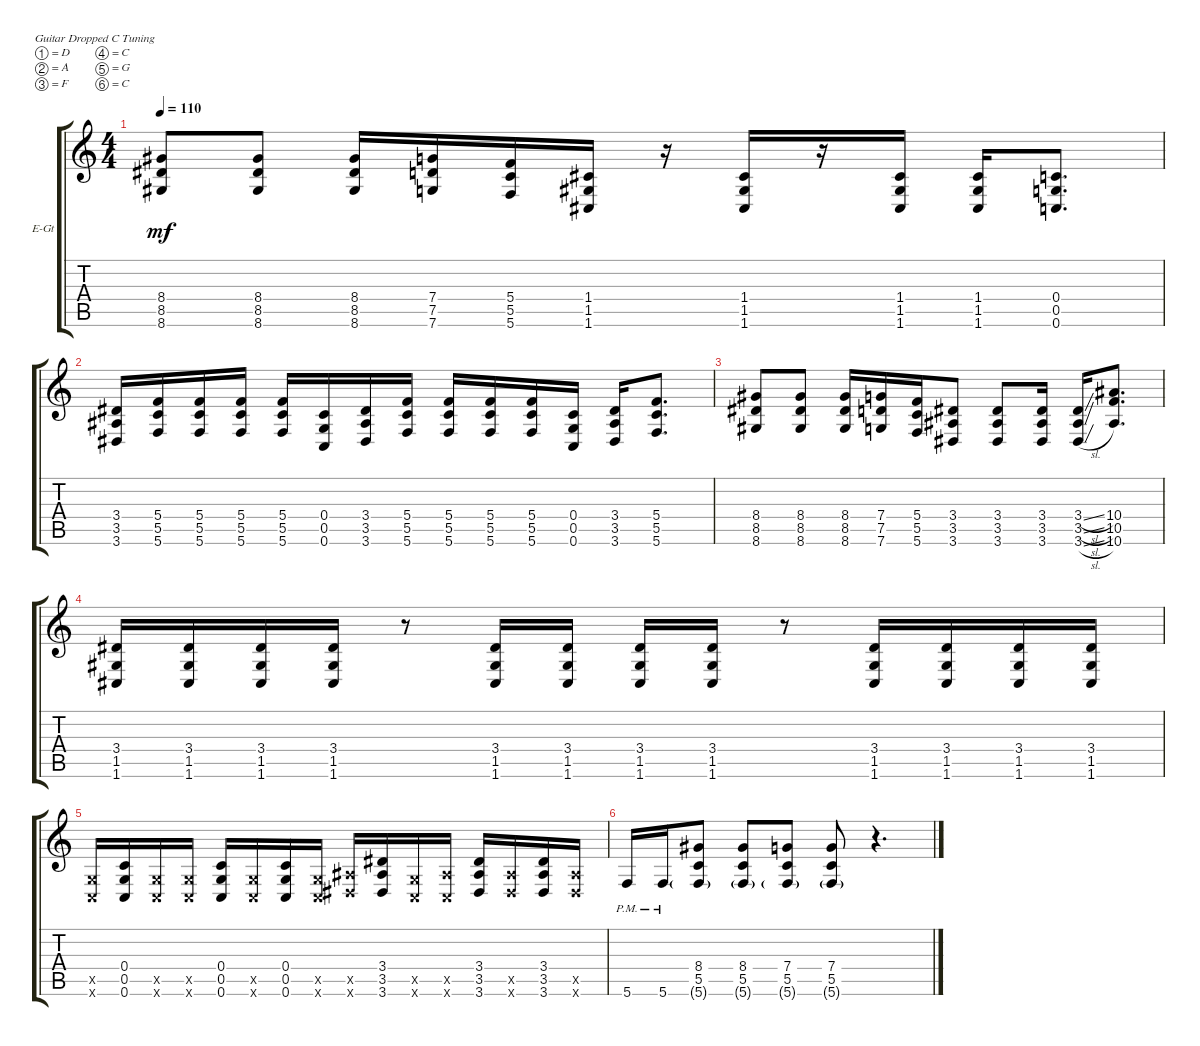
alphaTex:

\defaultSystemsLayout 4
\bracketExtendMode groupsimilarinstruments
\firstSystemTrackNameOrientation horizontal
\otherSystemsTrackNameOrientation horizontal
\track ("Electric Guitar" "E-Gt") {instrument overdrivenguitar}
\staff {score tabs}
\tuning (D4 A3 F3 C3 G2 C2)
\ts (4 4)
\tempo 110
\clef g2
\ks c
(8.6 8.5 8.4).8{dy mf} (8.6 8.5 8.4).8 (8.4 8.5 8.6).16 (7.6 7.5 7.4).16 (5.4 5.6 5.5).16 (1.4 1.5 1.6).16 r.16 (1.6 1.4 1.5).16 r.16 (1.6 1.5 1.4).16 (1.4 1.5 1.6).16 (0.6 0.5 0.4).8{d} |
(3.6 3.5 3.4).16 (5.4 5.5 5.6).16 (5.6 5.5 5.4).16 (5.4 5.5 5.6).16 (5.6 5.5 5.4).16 (0.4 0.5 0.6).16 (3.6 3.5 3.4).16 (5.4 5.5 5.6).16 (5.6 5.5 5.4).16 (5.4 5.5 5.6).16 (5.4 5.6 5.5).16 (0.4 0.5 0.6).16 (3.6 3.5 3.4).16 (5.4 5.5 5.6).8{d} |
(8.6 8.5 8.4).8 (8.6 8.5 8.4).8 (8.4 8.5 8.6).16 (7.6 7.5 7.4).16 (5.4 5.6 5.5).16 (3.4 3.5 3.6).8 (3.4 3.5 3.6).8 (3.6 3.4 3.5).16 (3.5{sl} 3.4{sl} 3.6{sl}).16 (10.6 10.5 10.4).8{d} |
(1.6 1.5 3.4).16 (3.4 1.5 1.6).16 (1.6 1.5 3.4).16 (3.4 1.5 1.6).16 r.8 (1.6 1.5 3.4).16 (3.4 1.5 1.6).16 (1.6 1.5 3.4).16 (3.4 1.5 1.6).16 r.8 (1.6 1.5 3.4).16 (3.4 1.5 1.6).16 (3.4 1.5 1.6).16 (1.6 1.5 3.4).16 |
(0.6{x} 0.5{x}).16 (0.4 0.6 0.5).16 (0.5{x} 0.6{x}).16 (0.6{x} 0.5{x}).16 (0.4 0.5 0.6).16 (0.6{x} 0.5{x}).16 (0.6 0.5 0.4).16 (0.6{x} 0.5{x}).16 (3.5{x} 3.6{x}).16 (3.6 3.5 3.4).16 (0.5{x} 0.6{x}).16 (3.5{x} 0.6{x}).16 (3.5 3.6 3.4).16 (3.6{x} 3.5{x}).16 (3.5 3.6 3.4).16 (3.6{x} 3.5{x}).16 |
5.6{pm}.16 5.6{pm}.16 (5.6{g} 5.5 8.4).8 (8.4 5.5 5.6{g}).8 (5.6{g} 5.5 7.4).8 (7.4 5.5 5.6{g}).8 r.4{d}
